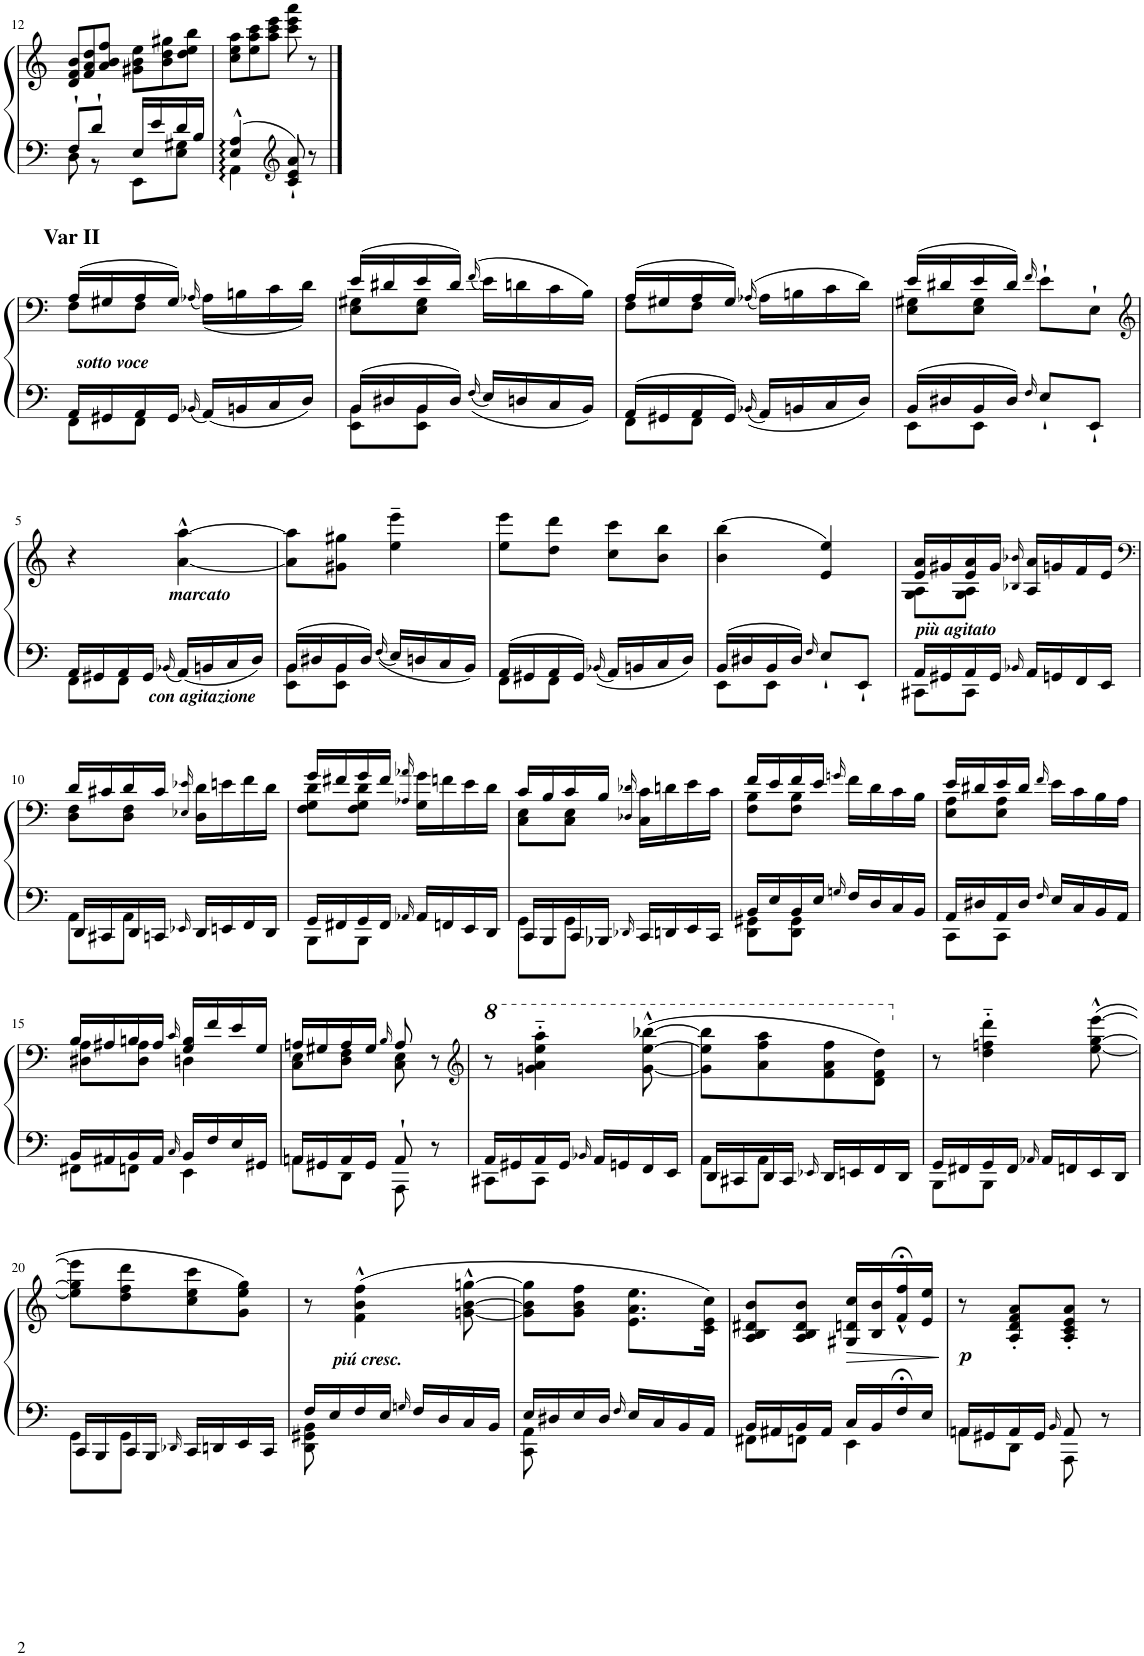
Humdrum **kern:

**kern	**kern	**dynam
*part1	*part1	*part1
*staff2	*staff1	*staff1/2
*I"Piano	*	*
*I'Pno.	*	*
!!LO:PB:g=z
*clefF4	*clefG2	*
*k[]	*k[]	*
*M2/4	*M2/4	*
=12	=12	=12
*^	*	*
*	*	*Xbrackettup	*
8F`/L	8D\	12d/` 12f/` 12b/`L	.
.	.	12f/` 12a/` 12dd/`	.
8d`/J	8r	.	.
.	.	12a/` 12b/` 12ff/`J	.
16E/LL	8EE\L	12g#X\` 12b\` 12ee\`L	.
16e/	.	.	.
.	.	12b\` 12dd\` 12gg#X\`	.
16d/	8E\ 8G#X\J	.	.
.	.	12dd\` 12ee\` 12bb\`J	.
16B/JJ	.	.	.
=13	=13	=13	=13
*	*^	*	*
4E/ 4A/	4AA\	4AA^^ 4E^^ 4A^^	12cc\` 12ee\` 12aa\`L	.
.	.	.	12ee\` 12aa\` 12ccc\`	.
.	.	.	12aa\` 12ccc\` 12eee\`J	.
*clefG2	*	*	*	*
8c/` 8e/` 8a/`	4ryy	4ryy	8ccc\` 8eee\` 8aaa\`	.
8r	.	.	8r	.
*v	*v	*v	*	*
!!LO:LB:g=z
==1	==1	==1
*clefF4	*clefF4	*
*^	*^	*
!	!	!LO:TX:a:B:t=Var II	!	!
!	!	!LO:TX:b:Bi:t=sotto voce	!	!
16AA/LL	8FF\L	(16A/LL	8F\L	.
16GG#X/	.	16G#X/	.	.
16AA/	8FF\J	16A/	8F\J	.
16GG#/JJ	.	16G#/JJ)	.	.
16qBB-X/	.	(16qA-X/	.	.
16AA/LL	4ryy	(<16A-\LL)	4ryy	.
16BBn/	.	16Bn\	.	.
16C/	.	16c\	.	.
16D/JJ	.	16d\JJ)	.	.
=2	=2	=2	=2	=2
16BB/LL	8EE\ 8BB\L	(16e/LL	8E\ 8G#X\L	.
16D#X/	.	16d#X/	.	.
16BB/	8EE\ 8BB\J	16e/	8E\ 8G#\J	.
16D#/JJ	.	16d#/JJ)	.	.
16qF/	.	((16qf/	.	.
16E/LL	4ryy	16e\LL)	4ryy	.
16Dn/	.	16dn\	.	.
16C/	.	16c\	.	.
16BB/JJ	.	16B\JJ)	.	.
=3	=3	=3	=3	=3
16AA/LL	8FF\L	(16A/LL	8F\L	.
16GG#X/	.	16G#X/	.	.
16AA/	8FF\J	16A/	8F\J	.
16GG#/JJ	.	16G#/JJ)	.	.
16qBB-X/	.	((16qA-X/	.	.
16AA/LL	4ryy	16A-\LL)	4ryy	.
16BBn/	.	16Bn\	.	.
16C/	.	16c\	.	.
16D/JJ	.	16d\JJ)	.	.
=4	=4	=4	=4	=4
16BB/LL	8EE\L	(16e/LL	8E\ 8G#X\L	.
16D#X/	.	16d#X/	.	.
16BB/	8EE\J	16e/	8E\ 8G#\J	.
16D#/JJ	.	16d#/JJ)	.	.
16qF/	.	16qf/	.	.
8E`/L	4ryy	8e`\L	4ryy	.
8EE`/J	.	8E`\J	.	.
*	*	*v	*v	*
!!LO:LB:g=z
=5	=5	=5	=5
*	*	*clefG2	*
16AA/LL	8FF\L	4r	.
16GG#X/	.	.	.
16AA/	8FF\J	.	.
16GG#/JJ	.	.	.
16qBB-X/	.	.	.
!	!	!LO:TX:b:Bi:t=marcato	!
!LO:TX:b:Bi:t=con agitazione	!	!	!
16AA/LL	4ryy	[4a\^^ [4aa\^^	.
16BBn/	.	.	.
16C/	.	.	.
16D/JJ	.	.	.
=6	=6	=6	=6
16BB/LL	8EE\ 8BB\L	8a\] 8aa\]L	.
16D#X/	.	.	.
16BB/	8EE\ 8BB\J	8g#X\ 8gg#X\J	.
16D#/JJ	.	.	.
16qF/	.	.	.
16E/LL	4ryy	4ee\~ 4eee\~	.
16Dn/	.	.	.
16C/	.	.	.
16BB/JJ	.	.	.
=7	=7	=7	=7
16AA/LL	8FF\L	8ee\ 8eee\L	.
16GG#X/	.	.	.
16AA/	8FF\J	8dd\ 8ddd\J	.
16GG#/JJ	.	.	.
16qBB-X/	.	.	.
16AA/LL	4ryy	8cc\ 8ccc\L	.
16BBn/	.	.	.
16C/	.	8b\ 8bb\J	.
16D/JJ	.	.	.
=8	=8	=8	=8
16BB/LL	8EE\L	(4b\ 4bb\	.
16D#X/	.	.	.
16BB/	8EE\J	.	.
16D#/JJ	.	.	.
16qF/	.	.	.
8E`/L	4ryy	4e/ 4ee/)	.
8EE`/J	.	.	.
=9	=9	=9	=9
*	*	*^	*
!	!	!LO:TX:b:Bi:t=più agitato	!	!
16AA/LL	8CC#X\L	16e/ 16a/LL	8G\ 8A\L	.
16GG#X/	.	16g#X/	.	.
16AA/	8CC#\J	16e/ 16a/	8G\ 8A\J	.
16GG#/JJ	.	16g#/JJ	.	.
16qBB-X/	.	16qB-X/ 16qb-X/	.	.
16AA/LL	4ryy	16A/ 16a/LL	4ryy	.
16GGn/	.	16gn/	.	.
16FF/	.	16f/	.	.
16EE/JJ	.	16e/JJ	.	.
!!LO:LB:g=z	!!
=10	=10	=10	=10	=10
*	*	*clefF4	*	*
16DD/LL	8AA\L	16d/LL	8D\ 8F\L	.
16CC#X/	.	16c#X/	.	.
16DD/	8AA\J	16d/	8D\ 8F\J	.
16CCn/JJ	.	16c#/JJ	.	.
16qEE-X/	.	16qE-X/ 16qe-X/	.	.
16DD/LL	4ryy	16D\ 16d\LL	4ryy	.
16EEn/	.	16en\	.	.
16FF/	.	16f\	.	.
16DD/JJ	.	16d\JJ	.	.
=11	=11	=11	=11	=11
16GG/LL	8BBB\L	16g/LL	8F\ 8G\ 8d\L	.
16FF#X/	.	16f#X/	.	.
16GG/	8BBB\J	16g/	8F\ 8G\ 8d\J	.
16FF#/JJ	.	16f#/JJ	.	.
16qAA-X/	.	16qA-X/ 16qa-X/	.	.
16AA-/LL	4ryy	16G\ 16g\LL	4ryy	.
16FFn/	.	16fn\	.	.
16EE/	.	16e\	.	.
16DD/JJ	.	16d\JJ	.	.
=12	=12	=12	=12	=12
16CC/LL	8GG\L	16c/LL	8C\ 8E\L	.
16BBB/	.	16B/	.	.
16CC/	8GG\J	16c/	8C\ 8E\J	.
16BBB-X/JJ	.	16B/JJ	.	.
16qDD-X/	.	16qD-X/ 16qd-X/	.	.
16CC/LL	4ryy	16C\ 16c\LL	4ryy	.
16DDn/	.	16dn\	.	.
16EE/	.	16e\	.	.
16CC/JJ	.	16c\JJ	.	.
=13	=13	=13	=13	=13
16BB/LL	8DD\ 8GG#X\L	16f/LL	8F\ 8B\L	.
16E/	.	16e/	.	.
16BB/	8DD\ 8GG#\J	16f/	8F\ 8B\J	.
16E/JJ	.	16e/JJ	.	.
16qGn/	.	16qgn/	.	.
16F/LL	4ryy	16f\LL	4ryy	.
16D/	.	16d\	.	.
16C/	.	16c\	.	.
16BB/JJ	.	16B\JJ	.	.
=14	=14	=14	=14	=14
16AA/LL	8CC\L	16e/LL	8E\ 8A\L	.
16D#X/	.	16d#X/	.	.
16AA/	8CC\J	16e/	8E\ 8A\J	.
16D#/JJ	.	16d#/JJ	.	.
16qF/	.	16qf/	.	.
16E/LL	4ryy	16e\LL	4ryy	.
16C/	.	16c\	.	.
16BB/	.	16B\	.	.
16AA/JJ	.	16A\JJ	.	.
!!LO:LB:g=z	!!
=15	=15	=15	=15	=15
16BB/LL	8FF#X\L	16B/LL	8D#X\ 8A\L	.
16AA#X/	.	16A#X/	.	.
16BB/	8FFn\J	16Bn/	8D#\ 8A#\J	.
16AA#/JJ	.	16A#/JJ	.	.
16qC/	.	16qc/	.	.
16BB/LL	4EE\	16G/ 16B/LL	4Dn\	.
16F/	.	16f/	.	.
16E/	.	16e/	.	.
16GG#X/JJ	.	16G/JJ	.	.
=16	=16	=16	=16	=16
16AAn/LL	8AA\L	16An/LL	8C\ 8E\L	.
16GG#X/	.	16G#X/	.	.
16AA/	8DD\J	16A/	8D\ 8F\J	.
16GG#/JJ	.	16G#/JJ	.	.
.	.	16qB/	.	.
8AA`/	8AAA\	8A/	8C\ 8E\	.
8r	8ryy	8r	8ryy	.
*	*	*v	*v	*
=17	=17	=17	=17
*	*	*clefG2	*
*	*	*8va	*
16AA/LL	8CC#X\L	8r	.
16GG#X/	.	.	.
16AA/	8CC#\J	4ggn\'~ 4aa\'~ 4eee\'~ 4aaa\'~	.
16GG#/JJ	.	.	.
16qBB-X/	.	.	.
16AA/LL	4ryy	.	.
16GGn/	.	.	.
16FF/	.	([8gg\^^ [8eee\^^ [8bbb-X\^^	.
16EE/JJ	.	.	.
=18	=18	=18	=18
16DD/LL	8AA\L	8gg\] 8eee\] 8bbb-\]L	.
16CC#X/	.	.	.
16DD/	8AA\J	8aa\ 8fff\ 8aaa\	.
16CC#/JJ	.	.	.
16qEE-X/	.	.	.
16DD/LL	4ryy	8ff\ 8aa\ 8fff\	.
16EEn/	.	.	.
16FF/	.	8dd\ 8ff\ 8ddd\J)	.
16DD/JJ	.	.	.
=19	=19	=19	=19
*	*	*X8va	*
16GG/LL	8BBB\L	8r	.
16FF#X/	.	.	.
16GG/	8BBB\J	4dd\'~ 4ffn\'~ 4ddd\'~	.
16FF#/JJ	.	.	.
16qAA-X/	.	.	.
16AA-/LL	4ryy	.	.
16FFn/	.	.	.
16EE/	.	([8ee\^^ [8gg\^^ [8eee\^^	.
16DD/JJ	.	.	.
!!LO:LB:g=z
=20	=20	=20	=20
16CC/LL	8GG\L	8ee\] 8gg\] 8eee\]L	.
16BBB/	.	.	.
16CC/	8GG\J	8dd\ 8ff\ 8ddd\	.
16BBB/JJ	.	.	.
16qDD-X/	.	.	.
16CC/LL	4ryy	8cc\ 8ee\ 8ccc\	.
16DDn/	.	.	.
16EE/	.	8g\ 8ee\ 8gg\J)	.
16CC/JJ	.	.	.
=21	=21	=21	=21
16F/LL	8DD\ 8GG#X\ 8BB\	8r	.
16E/	.	.	.
!	!	!LO:TX:b:Bi:t=piú cresc.	!
16F/	4.ryy	(4f\^^ 4b\^^ 4ff\^^	.
16E/JJ	.	.	.
16qGn/	.	.	.
16F/LL	.	.	.
16D/	.	.	.
16C/	.	[8gn\^^ [8b\^^ [8ggn\^^	.
16BB/JJ	.	.	.
=22	=22	=22	=22
16E/LL	8CC\ 8AA\	8g\] 8b\] 8gg\]L	.
16D#X/	.	.	.
16E/	4.ryy	8g\ 8b\ 8ff\J	.
16D#/JJ	.	.	.
16qF/	.	.	.
16E/LL	.	8.e\ 8.a\ 8.ee\L	.
16C/	.	.	.
16BB/	.	.	.
16AA/JJ	.	16c\ 16e\ 16cc\Jk)	.
=23	=23	=23	=23
16BB/LL	8FF#X\L	8A/ 8B/ 8d#X/ 8b/L	.
16AA#X/	.	.	.
16BB/	8FFn\J	8A/ 8B/ 8d#/ 8b/J	.
16AA#/JJ	.	.	.
!	!	!	!LO:HP:b
16C/LL	4EE\	16G#X/ 16dn/ 16cc/LL	>
16BB/	.	16B/ 16b/	.
16F;</	.	16f/;<^^ 16ff/;<^^	.
16E/JJ	.	16e/ 16ee/JJ	.
*v	*v	*	*
.	.	]
=24	=24	=24
*^	*	*
!	!	!	!LO:DY:b
16AAn/LL	8AA\L	8r	p
16GG#X/	.	.	.
16AA/	8DD\J	8A/' 8d/' 8f/' 8a/'L	.
16GG#/JJ	.	.	.
16qBB/	.	.	.
8AA/	8AAA\	8A/' 8c/' 8e/' 8a/'J	.
8r	8ryy	8r	.
*v	*v	*	*
=	=	=
*-	*-	*-
